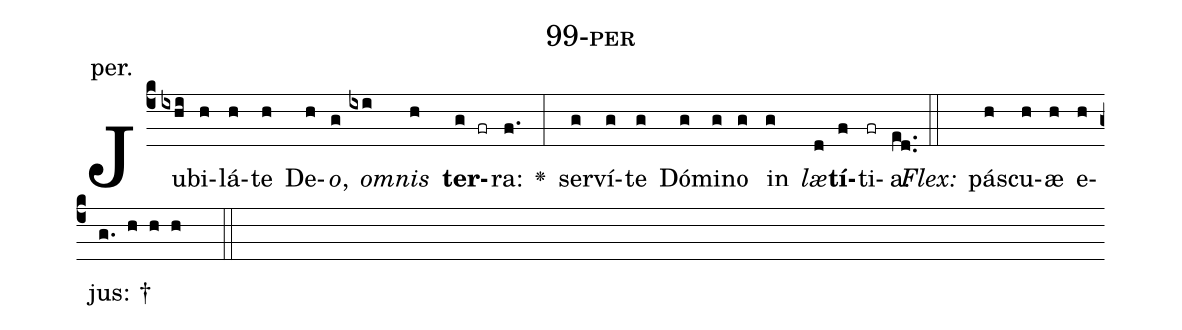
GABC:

name: 99-per;
annotation: per.;
%%
(c4)Ju(ixhi)bi(h)lá(h)te(h) De(h)<i>o</i>,(g) <i>om</i>(ixi)<i>nis</i>(h) <b>ter</b>(g fr)ra:(f.) <v>\greheightstar</v>(:) ser(g)ví(g)te(g) Dó(g)mi(g)no(g) in(g) <i>læ</i>(d)<b>tí</b>(f)ti(fr)a.(ed..) (::)
<i>Flex:</i>()  pás(h)cu(h)æ(h) e(h)jus: †(g. h h h  ::)

%E(g) u(g) o(g) u(d) a(f) e.(ed..) (::)
